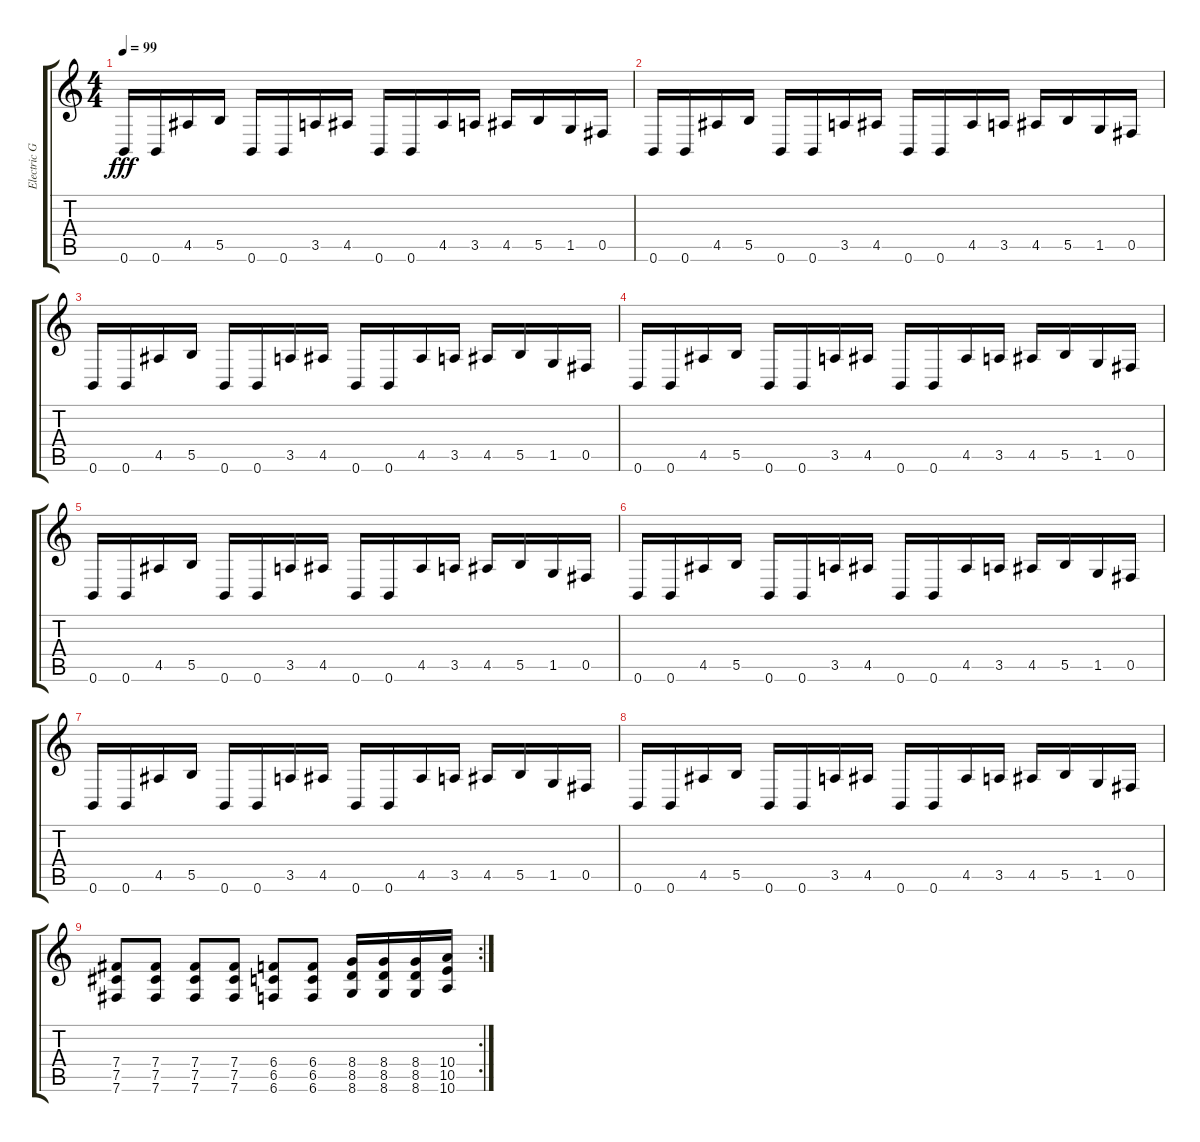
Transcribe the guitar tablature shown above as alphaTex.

\track ("Electric Guitar 1" "Electric G") {instrument distortionguitar}
\staff {score tabs}
\tuning (Db4 Ab3 E3 B2 Gb2 B1) {hide}
\ts (4 4)
\tempo 99
\clef g2
\ks c
0.6.16{dy fff} 0.6.16 4.5.16 5.5.16 0.6.16 0.6.16 3.5.16 4.5.16 0.6.16 0.6.16 4.5.16 3.5.16 4.5.16 5.5.16 1.5.16 0.5.16 |
0.6.16 0.6.16 4.5.16 5.5.16 0.6.16 0.6.16 3.5.16 4.5.16 0.6.16 0.6.16 4.5.16 3.5.16 4.5.16 5.5.16 1.5.16 0.5.16 |
0.6.16 0.6.16 4.5.16 5.5.16 0.6.16 0.6.16 3.5.16 4.5.16 0.6.16 0.6.16 4.5.16 3.5.16 4.5.16 5.5.16 1.5.16 0.5.16 |
0.6.16 0.6.16 4.5.16 5.5.16 0.6.16 0.6.16 3.5.16 4.5.16 0.6.16 0.6.16 4.5.16 3.5.16 4.5.16 5.5.16 1.5.16 0.5.16 |
0.6.16 0.6.16 4.5.16 5.5.16 0.6.16 0.6.16 3.5.16 4.5.16 0.6.16 0.6.16 4.5.16 3.5.16 4.5.16 5.5.16 1.5.16 0.5.16 |
0.6.16 0.6.16 4.5.16 5.5.16 0.6.16 0.6.16 3.5.16 4.5.16 0.6.16 0.6.16 4.5.16 3.5.16 4.5.16 5.5.16 1.5.16 0.5.16 |
0.6.16 0.6.16 4.5.16 5.5.16 0.6.16 0.6.16 3.5.16 4.5.16 0.6.16 0.6.16 4.5.16 3.5.16 4.5.16 5.5.16 1.5.16 0.5.16 |
0.6.16 0.6.16 4.5.16 5.5.16 0.6.16 0.6.16 3.5.16 4.5.16 0.6.16 0.6.16 4.5.16 3.5.16 4.5.16 5.5.16 1.5.16 0.5.16 |
\rc 2
(7.4 7.5 7.6).8 (7.4 7.5 7.6).8 (7.4 7.5 7.6).8 (7.4 7.5 7.6).8 (6.4 6.5 6.6).8 (6.4 6.5 6.6).8 (8.4 8.5 8.6).16 (8.4 8.5 8.6).16 (8.4 8.5 8.6).16 (10.4 10.5 10.6).16
